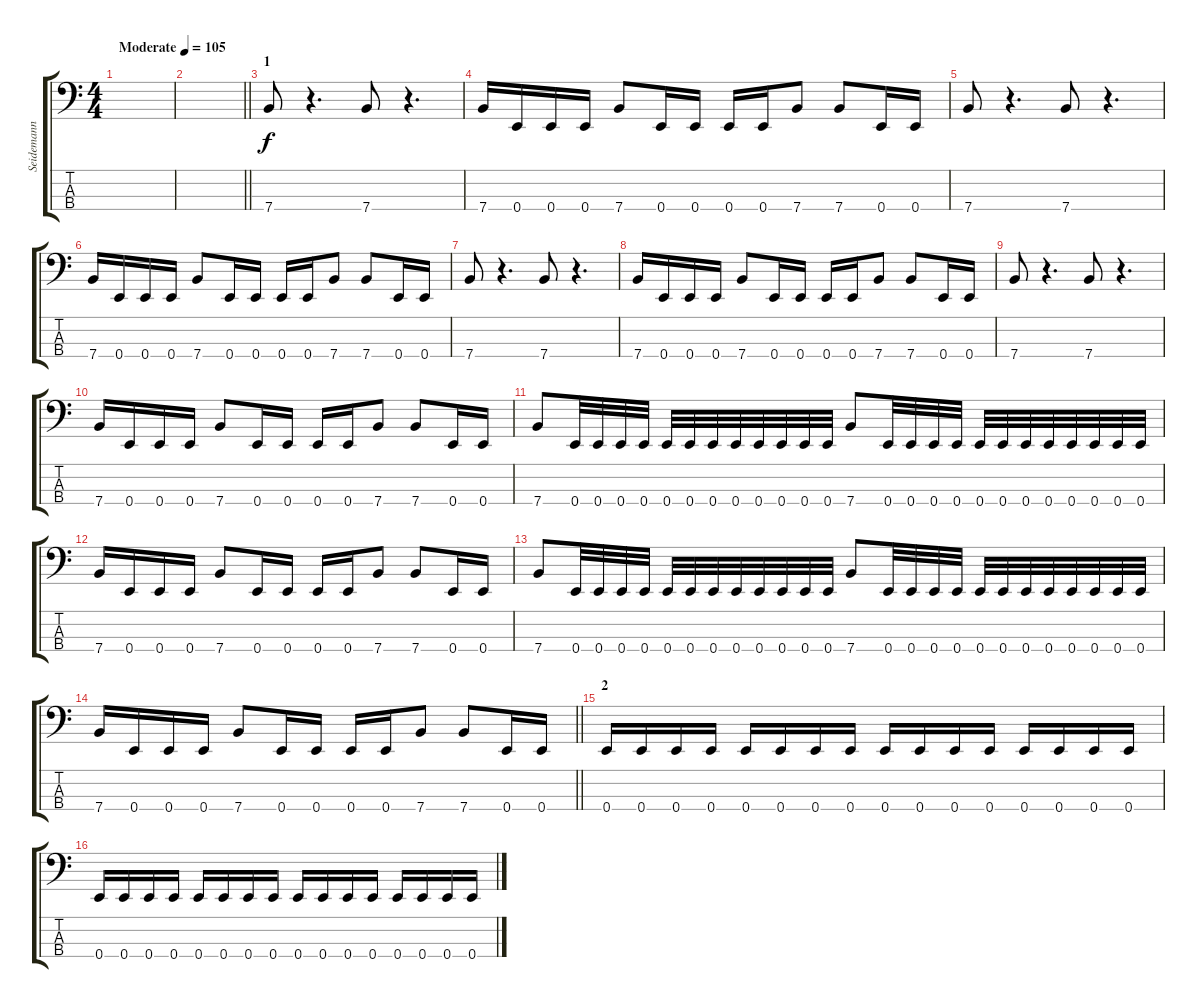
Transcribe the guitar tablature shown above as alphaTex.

\track ("Seidemann" "Seidemann") {instrument electricbassfinger}
\staff {score tabs}
\tuning (G2 D2 A1 E1) {hide}
\ts (4 4)
\tempo (105 "Moderate")
\clef f4
\ks c
|
\barLineRight lightlight
|
\section ("" "1")
7.4.8 r.4{d} 7.4.8 r.4{d} |
7.4.16 0.4.16 0.4.16 0.4.16 7.4.8 0.4.16 0.4.16 0.4.16 0.4.16 7.4.8 7.4.8 0.4.16 0.4.16 |
7.4.8 r.4{d} 7.4.8 r.4{d} |
7.4.16 0.4.16 0.4.16 0.4.16 7.4.8 0.4.16 0.4.16 0.4.16 0.4.16 7.4.8 7.4.8 0.4.16 0.4.16 |
7.4.8 r.4{d} 7.4.8 r.4{d} |
7.4.16 0.4.16 0.4.16 0.4.16 7.4.8 0.4.16 0.4.16 0.4.16 0.4.16 7.4.8 7.4.8 0.4.16 0.4.16 |
7.4.8 r.4{d} 7.4.8 r.4{d} |
7.4.16 0.4.16 0.4.16 0.4.16 7.4.8 0.4.16 0.4.16 0.4.16 0.4.16 7.4.8 7.4.8 0.4.16 0.4.16 |
7.4.8 0.4.32 0.4.32 0.4.32 0.4.32 0.4.32 0.4.32 0.4.32 0.4.32 0.4.32 0.4.32 0.4.32 0.4.32 7.4.8 0.4.32 0.4.32 0.4.32 0.4.32 0.4.32 0.4.32 0.4.32 0.4.32 0.4.32 0.4.32 0.4.32 0.4.32 |
7.4.16 0.4.16 0.4.16 0.4.16 7.4.8 0.4.16 0.4.16 0.4.16 0.4.16 7.4.8 7.4.8 0.4.16 0.4.16 |
7.4.8 0.4.32 0.4.32 0.4.32 0.4.32 0.4.32 0.4.32 0.4.32 0.4.32 0.4.32 0.4.32 0.4.32 0.4.32 7.4.8 0.4.32 0.4.32 0.4.32 0.4.32 0.4.32 0.4.32 0.4.32 0.4.32 0.4.32 0.4.32 0.4.32 0.4.32 |
\barLineRight lightlight
7.4.16 0.4.16 0.4.16 0.4.16 7.4.8 0.4.16 0.4.16 0.4.16 0.4.16 7.4.8 7.4.8 0.4.16 0.4.16 |
\section ("" "2")
0.4.16 0.4.16 0.4.16 0.4.16 0.4.16 0.4.16 0.4.16 0.4.16 0.4.16 0.4.16 0.4.16 0.4.16 0.4.16 0.4.16 0.4.16 0.4.16 |
0.4.16 0.4.16 0.4.16 0.4.16 0.4.16 0.4.16 0.4.16 0.4.16 0.4.16 0.4.16 0.4.16 0.4.16 0.4.16 0.4.16 0.4.16 0.4.16
